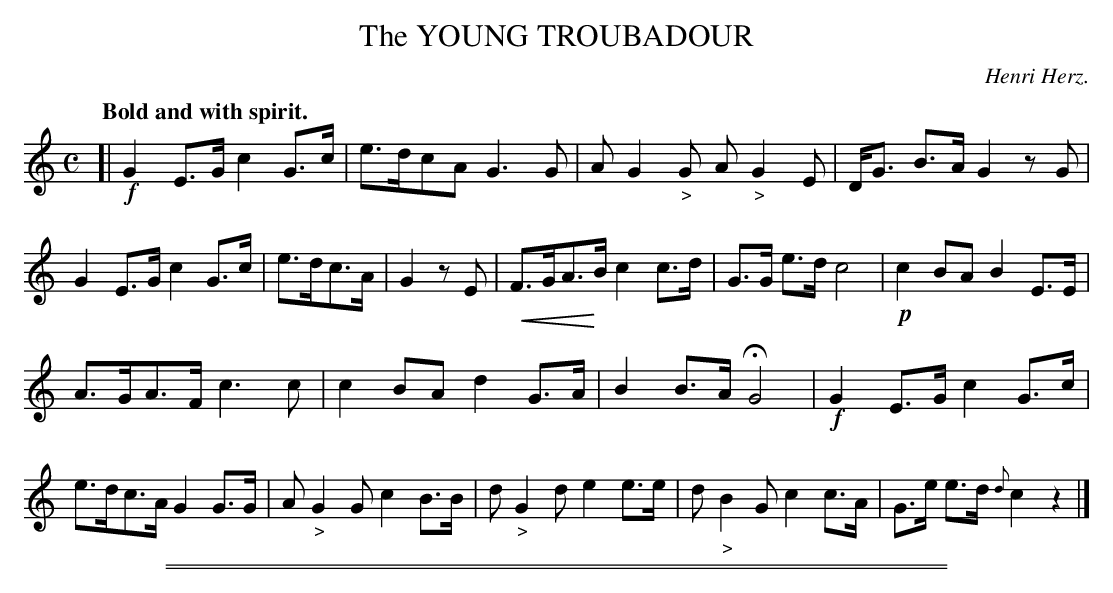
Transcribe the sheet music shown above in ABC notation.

X:1
T: The YOUNG TROUBADOUR
C: Henri Herz.
Q: "Bold and with spirit."
U: p=!crescendo(!
U: P=!crescendo)!
M: C
L: 1/8
K: C
[|!f!\
G2E>G c2G>c | e>dcA G3G |\
AG2"_>"G A"_>"G2E | D<G B>A G2 zG |\
G2E>G c2G>c | e>dc>A | G2zE |\
pF>GA>PB c2c>d | G>G e>d c4 |!p!\
c2BA B2E>E |
A>GA>F c3c|\
c2BA d2G>A | B2B>A HG4 |!f!\
G2E>G c2G>c | e>dc>A G2G>G |\
A"_>"G2G c2B>B | d"_>"G2d e2e>e |\
d"_>"B2G c2c>A | G>e e>d {d}c2 z2 |]
